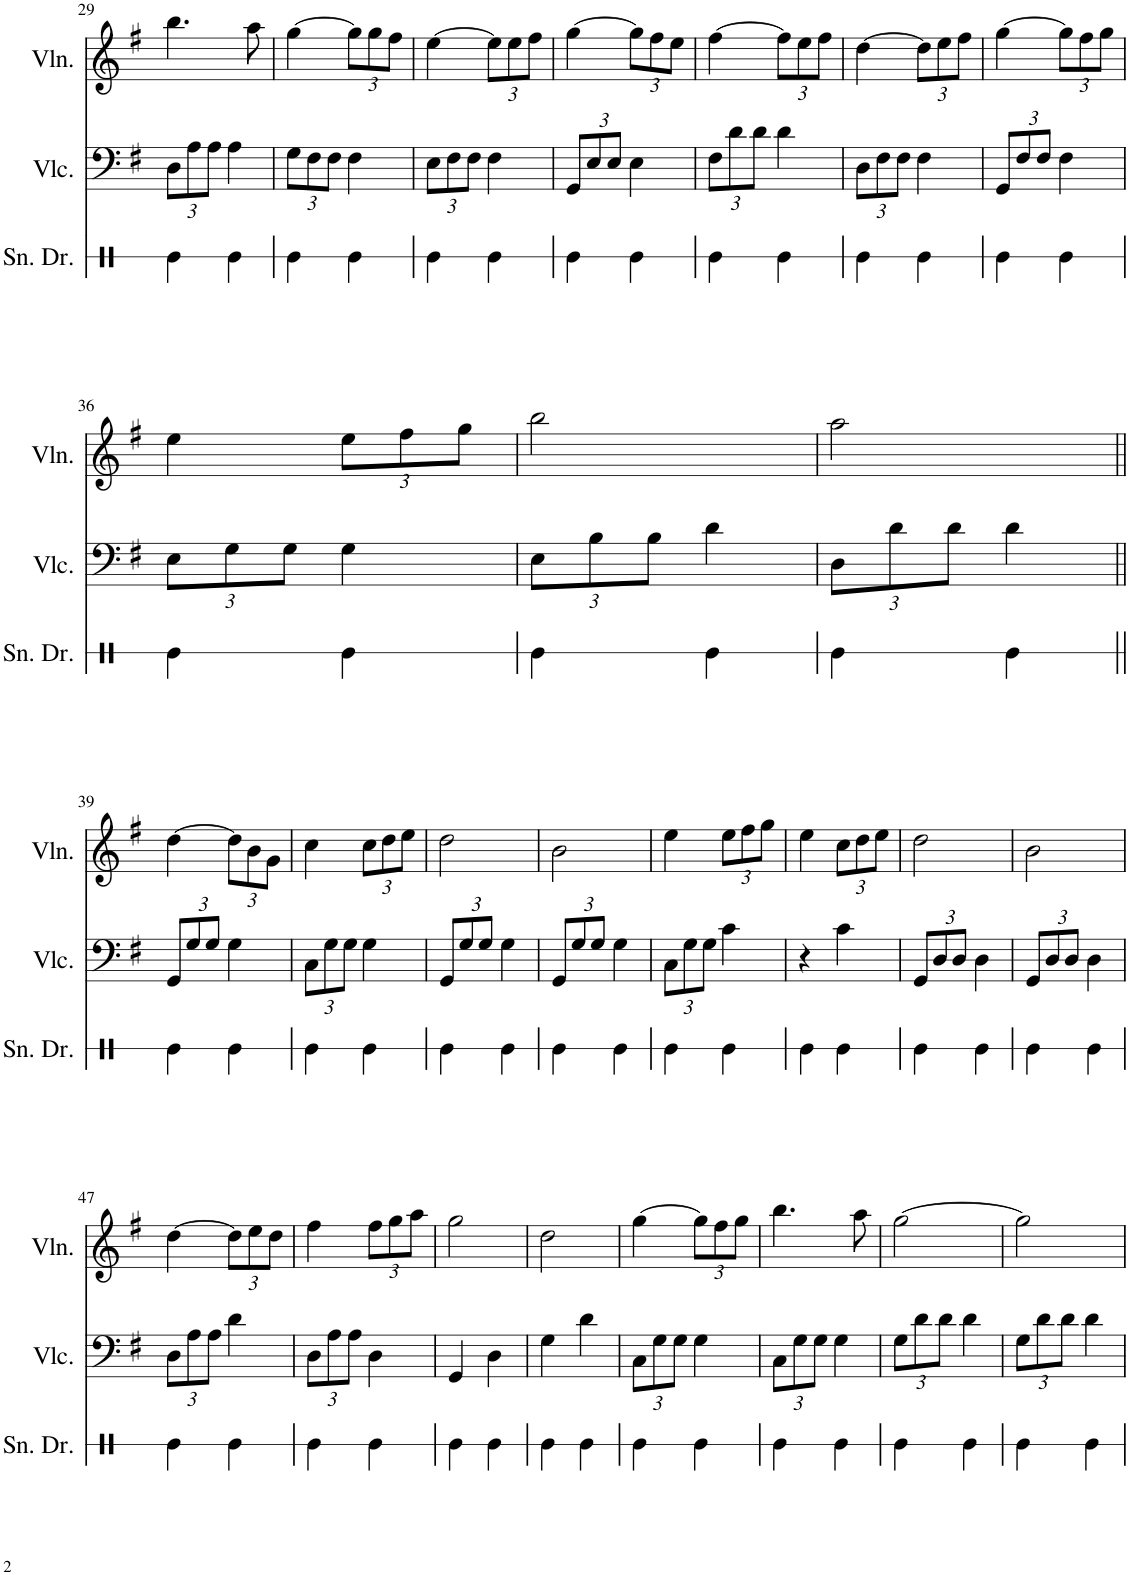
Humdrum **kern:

**kern	**kern	**kern
*part3	*part2	*part1
*staff3	*staff2	*staff1
*I"Snare Drum	*I"Violoncello	*I"Violin
*I'Sn. Dr.	*I'Vlc.	*I'Vln.
!!LO:PB:g=z
*clefX	*clefF4	*clefG2
*k[]	*k[f#]	*k[f#]
*M2/4	*M2/4	*M2/4
*	*Xbrackettup	*
=29	=29	=29
4Re\	12D\L	4.bb\
.	12A\	.
.	12A\J	.
4Re\	4A\	.
.	.	8aa\
=30	=30	=30
4Re\	12G\L	[4gg\
.	12F#\	.
.	12F#\J	.
*	*	*Xbrackettup
4Re\	4F#\	12gg\L]
.	.	12gg\
.	.	12ff#\J
=31	=31	=31
4Re\	12E\L	[4ee\
.	12F#\	.
.	12F#\J	.
4Re\	4F#\	12ee\L]
.	.	12ee\
.	.	12ff#\J
=32	=32	=32
4Re\	12GG/L	[4gg\
.	12E/	.
.	12E/J	.
4Re\	4E\	12gg\L]
.	.	12ff#\
.	.	12ee\J
=33	=33	=33
4Re\	12F#\L	[4ff#\
.	12d\	.
.	12d\J	.
4Re\	4d\	12ff#\L]
.	.	12ee\
.	.	12ff#\J
=34	=34	=34
4Re\	12D\L	[4dd\
.	12F#\	.
.	12F#\J	.
4Re\	4F#\	12dd\L]
.	.	12ee\
.	.	12ff#\J
=35	=35	=35
4Re\	12GG/L	[4gg\
.	12F#/	.
.	12F#/J	.
4Re\	4F#\	12gg\L]
.	.	12ff#\
.	.	12gg\J
!!LO:LB:g=z
=36	=36	=36
4Re\	12E\L	4ee\
.	12G\	.
.	12G\J	.
4Re\	4G\	12ee\L
.	.	12ff#\
.	.	12gg\J
=37	=37	=37
4Re\	12E\L	2bb\
.	12B\	.
.	12B\J	.
4Re\	4d\	.
=38	=38	=38
4Re\	12D\L	2aa\
.	12d\	.
.	12d\J	.
4Re\	4d\	.
!!LO:LB:g=z
=39||	=39||	=39||
4Re\	12GG/L	[4dd\
.	12G/	.
.	12G/J	.
4Re\	4G\	12dd\L]
.	.	12b\
.	.	12g\J
=40	=40	=40
4Re\	12C\L	4cc\
.	12G\	.
.	12G\J	.
4Re\	4G\	12cc\L
.	.	12dd\
.	.	12ee\J
=41	=41	=41
4Re\	12GG/L	2dd\
.	12G/	.
.	12G/J	.
4Re\	4G\	.
=42	=42	=42
4Re\	12GG/L	2b\
.	12G/	.
.	12G/J	.
4Re\	4G\	.
=43	=43	=43
4Re\	12C\L	4ee\
.	12G\	.
.	12G\J	.
4Re\	4c\	12ee\L
.	.	12ff#\
.	.	12gg\J
=44	=44	=44
4Re\	4r	4ee\
4Re\	4c\	12cc\L
.	.	12dd\
.	.	12ee\J
=45	=45	=45
4Re\	12GG/L	2dd\
.	12D/	.
.	12D/J	.
4Re\	4D\	.
=46	=46	=46
4Re\	12GG/L	2b\
.	12D/	.
.	12D/J	.
4Re\	4D\	.
!!LO:LB:g=z
=47	=47	=47
4Re\	12D\L	[4dd\
.	12A\	.
.	12A\J	.
4Re\	4d\	12dd\L]
.	.	12ee\
.	.	12dd\J
=48	=48	=48
4Re\	12D\L	4ff#\
.	12A\	.
.	12A\J	.
4Re\	4D\	12ff#\L
.	.	12gg\
.	.	12aa\J
=49	=49	=49
4Re\	4GG/	2gg\
4Re\	4D\	.
=50	=50	=50
4Re\	4G\	2dd\
4Re\	4d\	.
=51	=51	=51
4Re\	12C\L	[4gg\
.	12G\	.
.	12G\J	.
4Re\	4G\	12gg\L]
.	.	12ff#\
.	.	12gg\J
=52	=52	=52
4Re\	12C\L	4.bb\
.	12G\	.
.	12G\J	.
4Re\	4G\	.
.	.	8aa\
=53	=53	=53
4Re\	12G\L	[2gg\
.	12d\	.
.	12d\J	.
4Re\	4d\	.
=54	=54	=54
4Re\	12G\L	2gg\]
.	12d\	.
.	12d\J	.
4Re\	4d\	.
=	=	=
*-	*-	*-
